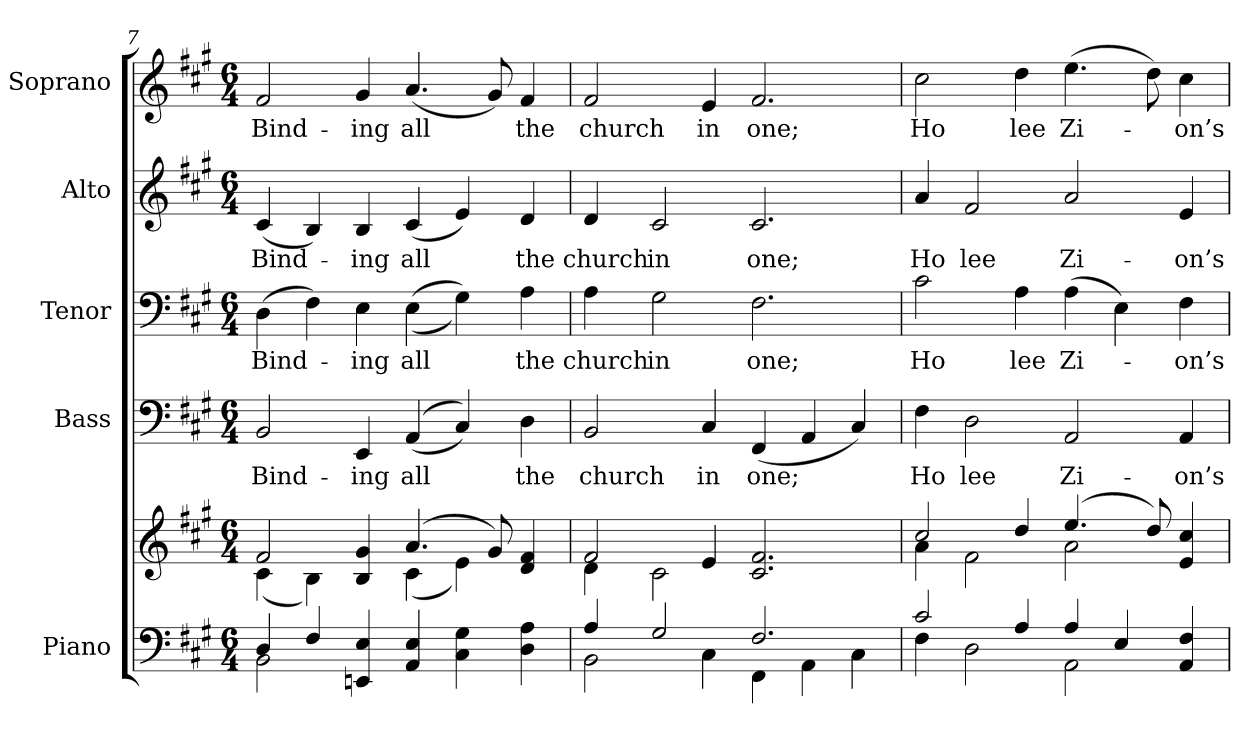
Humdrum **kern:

**kern	**kern	**kern	**text	**kern	**text	**kern	**text	**kern	**text
*part5	*part5	*part4	*part4	*part3	*part3	*part2	*part2	*part1	*part1
*staff6	*staff5	*staff4	*staff4	*staff3	*staff3	*staff2	*staff2	*staff1	*staff1
*I"Piano	*	*I"Bass	*	*I"Tenor	*	*I"Alto	*	*I"Soprano	*
*I'Pno.	*	*I'B.	*	*I'T.	*	*I'A.	*	*I'S.	*
!!LO:PB:g=z
*clefF4	*clefG2	*clefF4	*	*clefF4	*	*clefG2	*	*clefG2	*
*k[f#c#g#]	*k[f#c#g#]	*k[f#c#g#]	*	*k[f#c#g#]	*	*k[f#c#g#]	*	*k[f#c#g#]	*
*A:	*A:	*A:	*	*A:	*	*A:	*	*A:	*
*M6/4	*M6/4	*M6/4	*	*M6/4	*	*M6/4	*	*M6/4	*
=7	=7	=7	=7	=7	=7	=7	=7	=7	=7
*^	*^	*	*	*	*	*	*	*	*
!	!	!	!	!	!LO:LY:b:color=#000000	!	!	!	!	!	!
!	!	!	!	!	!	!	!LO:LY:b:color=#000000	!	!	!	!
!	!	!	!	!	!	!	!	!	!LO:LY:b:color=#000000	!	!
!	!	!	!	!	!	!	!	!	!	!	!LO:LY:b:color=#000000
4Di/	2BBi\	2f#i/	(4c#i\	2BBi/	Bind-	(4Di\	Bind-	(4c#i/	Bind-	2f#i/	Bind-
4F#i/	.	.	4Bi\)	.	.	4F#i\)	.	4Bi/)	.	.	.
!	!	!	!	!	!LO:LY:b:color=#000000	!	!	!	!	!	!
!	!	!	!	!	!	!	!LO:LY:b:color=#000000	!	!	!	!
!	!	!	!	!	!	!	!	!	!LO:LY:b:color=#000000	!	!
!	!	!	!	!	!	!	!	!	!	!	!LO:LY:b:color=#000000
4EEni/ 4Ei	4ryy	4Bi/ 4g#i	4ryy	4EEi/	-ing	4Ei\	-ing	4Bi/	-ing	4g#i/	-ing
!	!	!	!	!	!LO:LY:b:color=#000000	!	!	!	!	!	!
!	!	!	!	!	!	!	!LO:LY:b:color=#000000	!	!	!	!
!	!	!	!	!	!	!	!	!	!LO:LY:b:color=#000000	!	!
!	!	!	!	!	!	!	!	!	!	!	!LO:LY:b:color=#000000
4AAi/ 4Ei	2.ryy	(4.ai/	(4c#i\	((4AAi/	all	((4Ei\	all	(4c#i/	all	(4.ai/	all
4C#i\ 4G#i	.	.	4ei\)	4C#i/))	.	4G#i\))	.	4ei/)	.	.	.
.	.	8g#i/)	.	.	.	.	.	.	.	8g#i/)	.
!	!	!	!	!	!LO:LY:b:color=#000000	!	!	!	!	!	!
!	!	!	!	!	!	!	!LO:LY:b:color=#000000	!	!	!	!
!	!	!	!	!	!	!	!	!	!LO:LY:b:color=#000000	!	!
!	!	!	!	!	!	!	!	!	!	!	!LO:LY:b:color=#000000
4Di\ 4Ai	.	4di/ 4f#i	4ryy	4Di\	the	4Ai\	the	4di/	the	4f#i/	the
=8	=8	=8	=8	=8	=8	=8	=8	=8	=8	=8	=8
!	!	!	!	!	!LO:LY:b:color=#000000	!	!	!	!	!	!
!	!	!	!	!	!	!	!LO:LY:b:color=#000000	!	!	!	!
!	!	!	!	!	!	!	!	!	!LO:LY:b:color=#000000	!	!
!	!	!	!	!	!	!	!	!	!	!	!LO:LY:b:color=#000000
4Ai/	2BBi\	2f#i/	4di\	2BBi/	church	4Ai\	church	4di/	church	2f#i/	church
!	!	!	!	!	!	!	!LO:LY:b:color=#000000	!	!	!	!
!	!	!	!	!	!	!	!	!	!LO:LY:b:color=#000000	!	!
2G#i/	.	.	2c#i\	.	.	2G#i\	in	2c#i/	in	.	.
!	!	!	!	!	!LO:LY:b:color=#000000	!	!	!	!	!	!
!	!	!	!	!	!	!	!	!	!	!	!LO:LY:b:color=#000000
.	4C#i\	4ei/	.	4C#i/	in	.	.	.	.	4ei/	in
!	!	!	!	!	!LO:LY:b:color=#000000	!	!	!	!	!	!
!	!	!	!	!	!	!	!LO:LY:b:color=#000000	!	!	!	!
!	!	!	!	!	!	!	!	!	!LO:LY:b:color=#000000	!	!
!	!	!	!	!	!	!	!	!	!	!	!LO:LY:b:color=#000000
2.F#i/	4FF#i\	2.c#i/ 2.f#i	2.ryy	(4FF#i/	one;	2.F#i\	one;	2.c#i/	one;	2.f#i/	one;
.	4AAi\	.	.	4AAi/	.	.	.	.	.	.	.
.	4C#i\	.	.	4C#i/)	.	.	.	.	.	.	.
!!LO:PB:g=z
=9	=9	=9	=9	=9	=9	=9	=9	=9	=9	=9	=9
!	!	!	!	!	!LO:LY:b:color=#000000	!	!	!	!	!	!
!	!	!	!	!	!	!	!LO:LY:b:color=#000000	!	!	!	!
!	!	!	!	!	!	!	!	!	!LO:LY:b:color=#000000	!	!
!	!	!	!	!	!	!	!	!	!	!	!LO:LY:b:color=#000000
2c#i/	4F#i\	2cc#i/	4ai\	4F#i\	Ho	2c#i\	Ho	4ai/	Ho	2cc#i\	Ho
!	!	!	!	!	!LO:LY:b:color=#000000	!	!	!	!	!	!
!	!	!	!	!	!	!	!	!	!LO:LY:b:color=#000000	!	!
.	2Di\	.	2f#i\	2Di\	lee	.	.	2f#i/	lee	.	.
!	!	!	!	!	!	!	!LO:LY:b:color=#000000	!	!	!	!
!	!	!	!	!	!	!	!	!	!	!	!LO:LY:b:color=#000000
4Ai/	.	4ddi/	.	.	.	4Ai\	lee	.	.	4ddi\	lee
!	!	!	!	!	!LO:LY:b:color=#000000	!	!	!	!	!	!
!	!	!	!	!	!	!	!LO:LY:b:color=#000000	!	!	!	!
!	!	!	!	!	!	!	!	!	!LO:LY:b:color=#000000	!	!
!	!	!	!	!	!	!	!	!	!	!	!LO:LY:b:color=#000000
4Ai/	2AAi\	(4.eei/	2ai\	2AAi/	Zi-	(4Ai\	Zi-	2ai/	Zi-	(4.eei\	Zi-
4Ei/	.	.	.	.	.	4Ei\)	.	.	.	.	.
.	.	8ddi/)	.	.	.	.	.	.	.	8ddi\)	.
!	!	!	!	!	!LO:LY:b:color=#000000	!	!	!	!	!	!
!	!	!	!	!	!	!	!LO:LY:b:color=#000000	!	!	!	!
!	!	!	!	!	!	!	!	!	!LO:LY:b:color=#000000	!	!
!	!	!	!	!	!	!	!	!	!	!	!LO:LY:b:color=#000000
4AAi/ 4F#i	4ryy	4ei/ 4cc#i	4ryy	4AAi/	-on’s	4F#i\	-on’s	4ei/	-on’s	4cc#i\	-on’s
*v	*v	*	*	*	*	*	*	*	*	*	*
*	*v	*v	*	*	*	*	*	*	*	*
=	=	=	=	=	=	=	=	=	=
*-	*-	*-	*-	*-	*-	*-	*-	*-	*-
